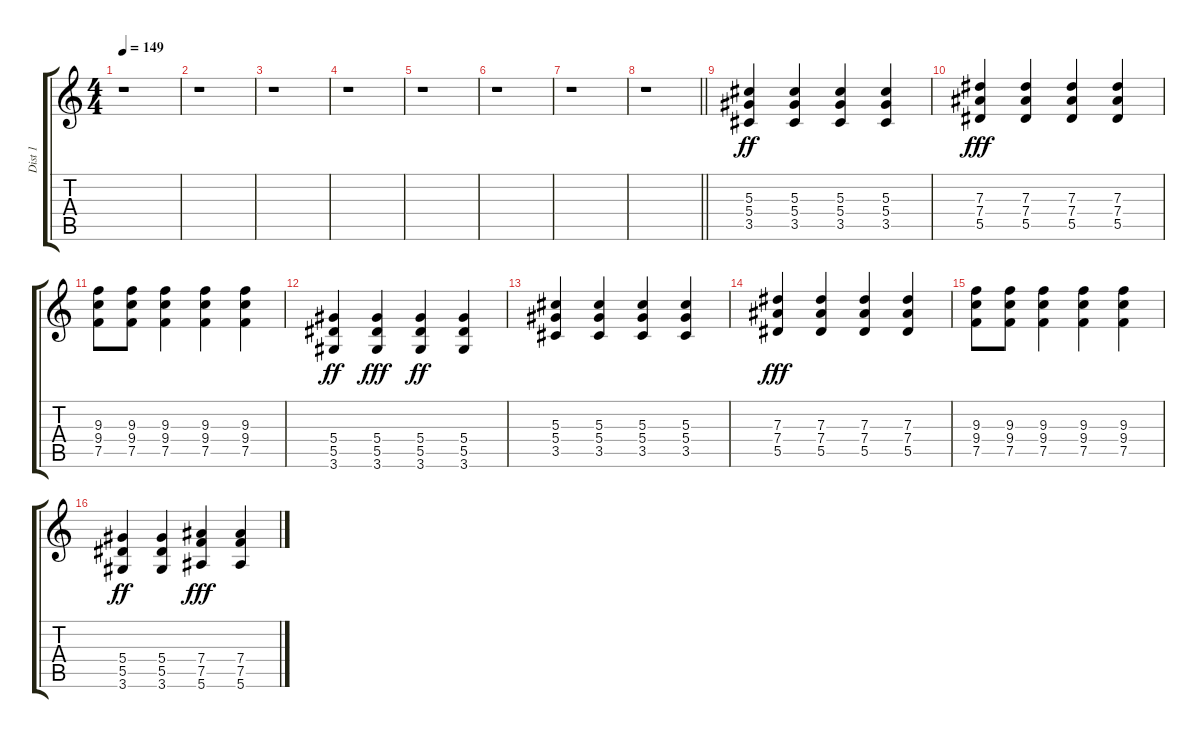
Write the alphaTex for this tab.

\track ("Dist 1" "Dist 1") {instrument overdrivenguitar}
\staff {score tabs}
\tuning (F4 C4 Ab3 Eb3 Bb2 F2) {hide}
\ts (4 4)
\tempo 149
\clef g2
\ks c
r.1{dy ff} |
r.1 |
r.1 |
r.1 |
r.1 |
r.1 |
r.1 |
\barLineRight lightlight
r.1 |
(5.3 5.4 3.5).4 (5.3 5.4 3.5).4 (5.3 5.4 3.5).4 (5.3 5.4 3.5).4 |
(7.3 7.4 5.5).4{dy fff} (7.3 7.4 5.5).4 (7.3 7.4 5.5).4 (7.3 7.4 5.5).4 |
(9.3 9.4 7.5).8 (9.3 9.4 7.5).8 (9.3 9.4 7.5).4 (9.3 9.4 7.5).4 (9.3 9.4 7.5).4 |
(5.4 5.5 3.6).4{dy ff} (5.4 5.5 3.6).4{dy fff} (5.4 5.5 3.6).4{dy ff} (5.4 5.5 3.6).4 |
(5.3 5.4 3.5).4 (5.3 5.4 3.5).4 (5.3 5.4 3.5).4 (5.3 5.4 3.5).4 |
(7.3 7.4 5.5).4{dy fff} (7.3 7.4 5.5).4 (7.3 7.4 5.5).4 (7.3 7.4 5.5).4 |
(9.3 9.4 7.5).8 (9.3 9.4 7.5).8 (9.3 9.4 7.5).4 (9.3 9.4 7.5).4 (9.3 9.4 7.5).4 |
(5.4 5.5 3.6).4{dy ff} (5.4 5.5 3.6).4 (7.4 7.5 5.6).4{dy fff} (7.4 7.5 5.6).4
